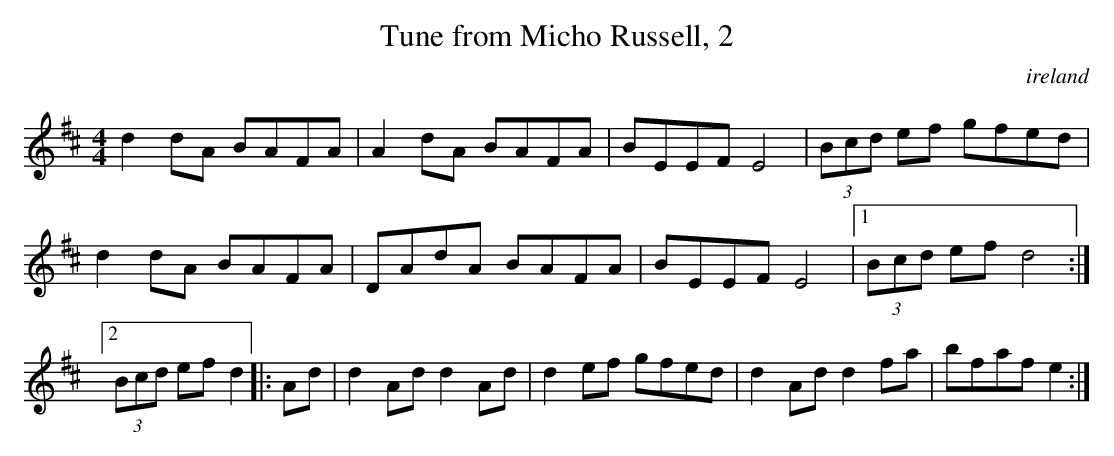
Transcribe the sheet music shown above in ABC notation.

X:1
T:Tune from Micho Russell, 2
O:ireland
M:4/4
K:EDor
d2dA BAFA| A2dA BAFA| BEEF E4| (3Bcd ef gfed|\
d2 dA BAFA| DAdA BAFA| BEEF E4 \
|1 (3Bcd ef d4 :|2 (3Bcd ef d2 \
|:Ad|\
d2Ad d2Ad| d2ef gfed| d2Ad d2fa| bfaf e2:|
